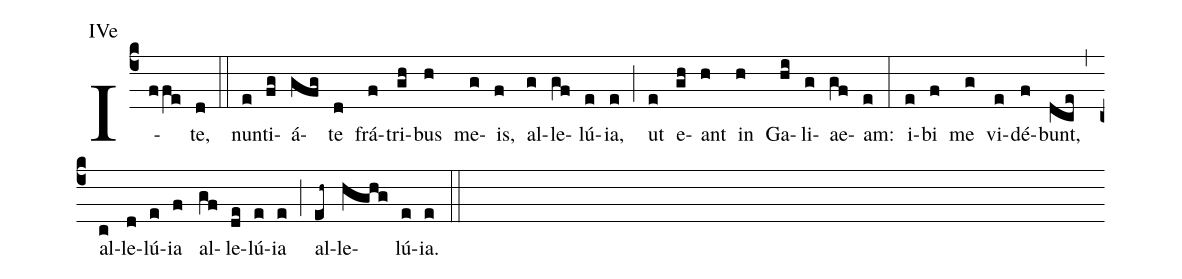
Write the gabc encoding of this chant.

annotation: IVe;
%%
(c4)I(ffe)te,(d) (::) nun(e)ti(fg)á(gfg)te(d) frá(f)tri(gh)bus(h) me(g)is,(f) al(g)le(gf)lú(e)ia,(e) (;) ut(e) e(gh)ant(h) in(h) Ga(hi)li(g)ae(gf)am:(e) (:) i(e)bi(f) me(g) vi(e)dé(f)bunt,(dce) (,) al(c)le(d)lú(e)ia(f) al(gf)le(de)lú(e)ia(e) (;) al(eh~)le(hghg)lú(e)ia.(e) (::)
